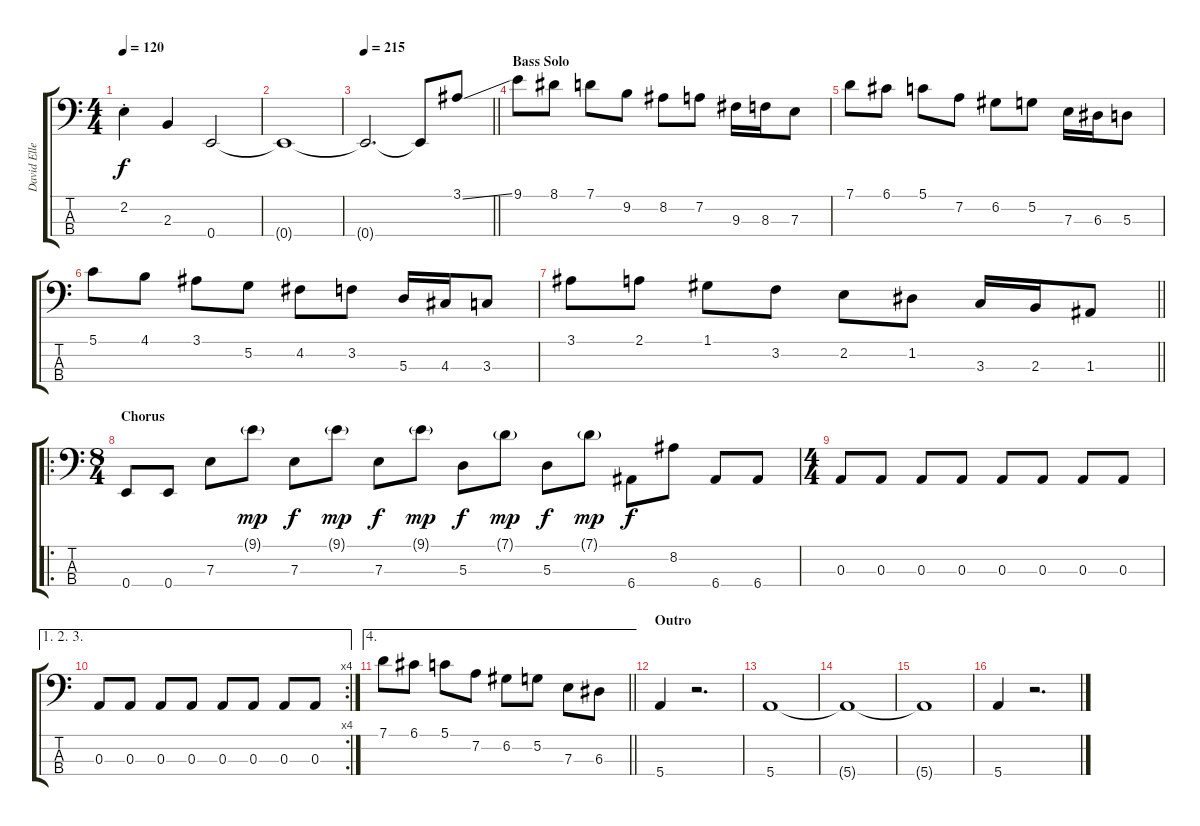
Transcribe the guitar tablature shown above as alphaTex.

\track ("David Ellefson" "David Elle") {instrument electricbasspick}
\staff {score tabs}
\tuning (G2 D2 A1 E1) {hide}
\ts (4 4)
\tempo 120
\clef f4
\ks c
2.2{st}.4{dy f} 2.3.4 0.4.2 |
0.4{t}.1 |
\tempo 215
\barLineRight lightlight
0.4{t}.2{d} 0.4{t}.8 3.1{ss}.8 |
\section ("" "Bass Solo")
9.1.8 8.1.8 7.1.8 9.2.8 8.2.8 7.2.8 9.3.16 8.3.16 7.3.8 |
7.1.8 6.1.8 5.1.8 7.2.8 6.2.8 5.2.8 7.3.16 6.3.16 5.3.8 |
5.1.8 4.1.8 3.1.8 5.2.8 4.2.8 3.2.8 5.3.16 4.3.16 3.3.8 |
\barLineRight lightlight
3.1.8 2.1.8 1.1.8 3.2.8 2.2.8 1.2.8 3.3.16 2.3.16 1.3.8 |
\ro
\ts (8 4)
\section ("" "Chorus")
0.4.8 0.4.8 7.3.8 9.1{g}.8{dy mp} 7.3.8{dy f} 9.1{g}.8{dy mp} 7.3.8{dy f} 9.1{g}.8{dy mp} 5.3.8{dy f} 7.1{g}.8{dy mp} 5.3.8{dy f} 7.1{g}.8{dy mp} 6.4.8{dy f} 8.2.8 6.4.8 6.4.8 |
\ts (4 4)
0.3.8 0.3.8 0.3.8 0.3.8 0.3.8 0.3.8 0.3.8 0.3.8 |
\ae (1 2 3)
\rc 4
0.3.8 0.3.8 0.3.8 0.3.8 0.3.8 0.3.8 0.3.8 0.3.8 |
\ae 4
\barLineRight lightlight
7.1.8 6.1.8 5.1.8 7.2.8 6.2.8 5.2.8 7.3.8 6.3.8 |
\section ("" "Outro")
5.4.4 r.2{d} |
5.4.1 |
5.4{t}.1 |
5.4{t}.1 |
5.4.4 r.2{d}
